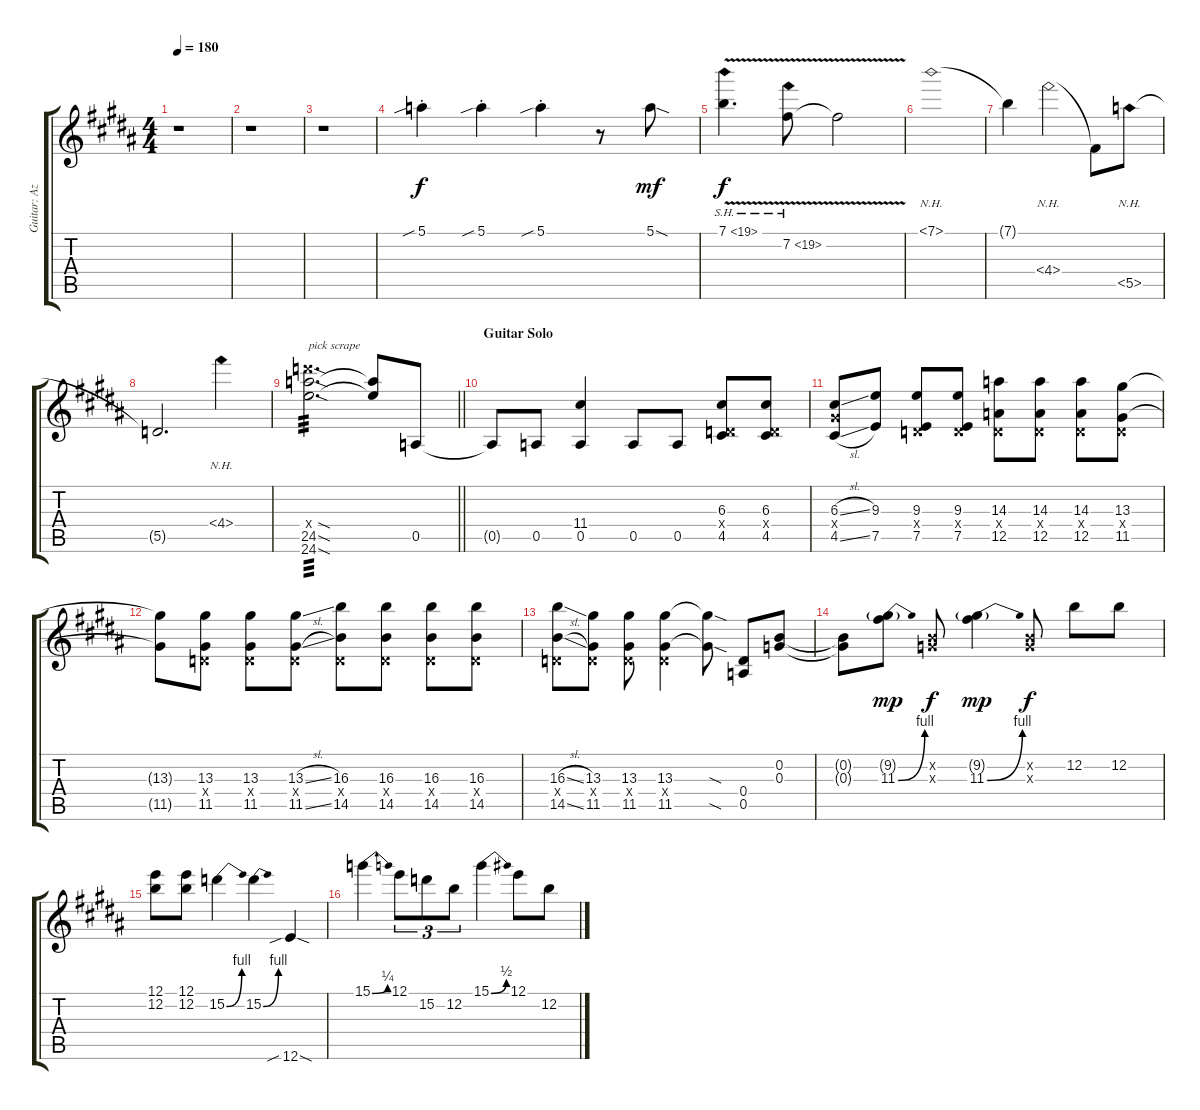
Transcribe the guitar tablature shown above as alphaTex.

\track ("Guitar: Azu" "Guitar: Az") {instrument overdrivenguitar}
\staff {score tabs}
\tuning (E4 B3 G3 D3 A2 E2) {hide}
\ts (4 4)
\tempo 180
\clef g2
\ks b
r.1{dy f} |
r.1 |
r.1 |
5.1{sib st}.4 5.1{sib st}.4 5.1{sib st}.4 r.8 5.1{sod}.8{dy mf} |
7.1{sh 12 v}.4{d dy f} 7.2{sh 12 v}.8 7.2{t}.2 |
7.1{nh}.1 |
7.1{t}.4 4.4{nh}.2 4.4{t}.8 5.5{nh}.8 |
5.5{t}.2{d} 4.4{nh}.4 |
\barLineRight lightlight
(24.4{sod x} 24.5{sod} 24.6{sod}).2{d txt "pick scrape" tp 3} (24.5{t} 24.6{t}).8 0.5.8{balance 8} |
\section ("" "Guitar Solo")
0.5{t}.8 0.5.8 (11.4 0.5).4 0.5.8 0.5.8 (6.3 0.4{x} 4.5).8 (6.3 0.4{x} 4.5).8 |
(6.3{sl} 6.4{x} 4.5{sl}).8 (9.3 7.5).8 (9.3 0.4{x} 7.5).8 (9.3 0.4{x} 7.5).8 (14.3 0.4{x} 12.5).8 (14.3 0.4{x} 12.5).8 (14.3 0.4{x} 12.5).8 (13.3 0.4{x} 11.5).8 |
(13.3{t} 11.5{t}).8 (13.3 0.4{x} 11.5).8 (13.3 0.4{x} 11.5).8 (13.3{sl} 0.4{x} 11.5{sl}).8 (16.3 0.4{x} 14.5).8 (16.3 0.4{x} 14.5).8 (16.3 0.4{x} 14.5).8 (16.3 0.4{x} 14.5).8 |
(16.3{sl} 0.4{x} 14.5{sl}).8 (13.3 0.4{x} 11.5).8 (13.3 0.4{x} 11.5).8 (13.3 0.4{x} 11.5).4 (13.3{sod t} 11.5{sod t}).8 (0.4 0.5).8 (0.2 0.3).8 |
(0.2{t} 0.3{t}).8 (9.2{g} 11.3{be (bend 0 0 60 4)}).8{dy mp} (0.2{x} 0.3{x}).8{dy f} (9.2{g} 11.3{be (bend 0 0 60 4)}).4{dy mp} (0.2{x} 0.3{x}).8{dy f} 12.2.8 12.2.8 |
(12.1 12.2).8 (12.1 12.2).8 15.2{be (bend 0 0 60 4)}.4 15.2{be (bend 0 0 60 4)}.4 12.6{sib sod}.4 |
15.1{be (bend 0 0 60 1)}.4 12.1.8{tu (3 2)} 15.2.8{tu (3 2)} 12.2.8{tu (3 2)} 15.1{be (bend 0 0 60 2)}.4 12.1.8 12.2.8
